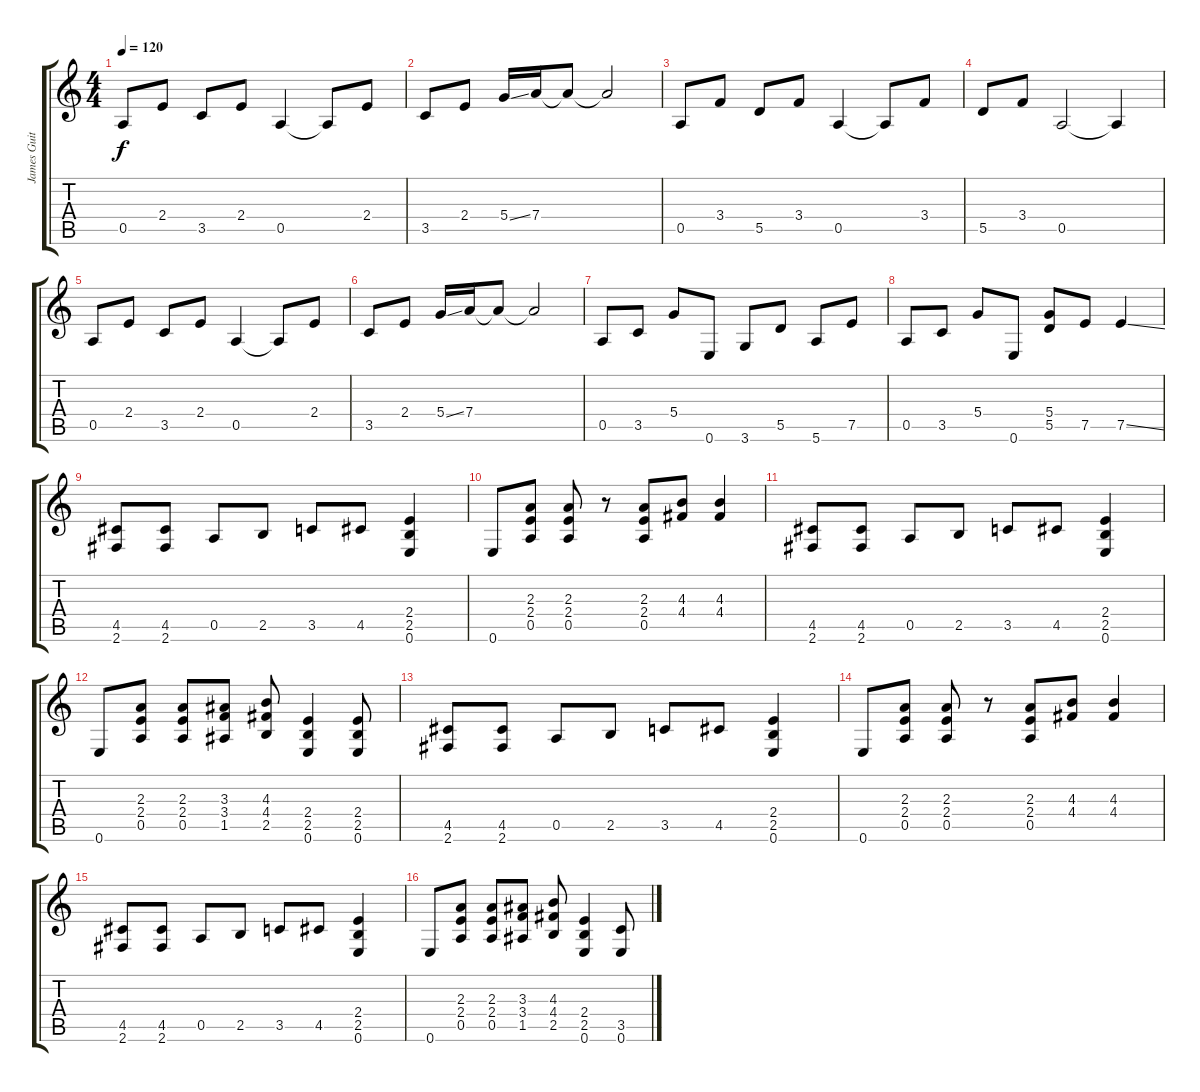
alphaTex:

\track ("James Guitar" "James Guit") {instrument distortionguitar}
\staff {score tabs}
\tuning (E4 B3 G3 D3 A2 E2) {hide}
\ts (4 4)
\tempo 120
\clef g2
\ks c
0.5.8{dy f} 2.4.8 3.5.8 2.4.8 0.5.4 0.5{t}.8 2.4.8 |
3.5.8 2.4.8 5.4{ss}.16 7.4.16 7.4{t}.8 7.4{t}.2 |
0.5.8 3.4.8 5.5.8 3.4.8 0.5.4 0.5{t}.8 3.4.8 |
5.5.8 3.4.8 0.5.2 0.5{t}.4 |
0.5.8 2.4.8 3.5.8 2.4.8 0.5.4 0.5{t}.8 2.4.8 |
3.5.8 2.4.8 5.4{ss}.16 7.4.16 7.4{t}.8 7.4{t}.2 |
0.5.8 3.5.8 5.4.8 0.6.8 3.6.8 5.5.8 5.6.8 7.5.8 |
0.5.8 3.5.8 5.4.8 0.6.8 (5.4 5.5).8 7.5.8 7.5{ss}.4 |
(4.5 2.6).8 (4.5 2.6).8 0.5.8 2.5.8 3.5.8 4.5.8 (2.4 2.5 0.6).4 |
0.6.8 (2.3 2.4 0.5).8 (2.3 2.4 0.5).8 r.8 (2.3 2.4 0.5).8 (4.3 4.4).8 (4.3 4.4).4 |
(4.5 2.6).8 (4.5 2.6).8 0.5.8 2.5.8 3.5.8 4.5.8 (2.4 2.5 0.6).4 |
0.6.8 (2.3 2.4 0.5).8 (2.3 2.4 0.5).8 (3.3 3.4 1.5).8 (4.3 4.4 2.5).8 (2.4 2.5 0.6).4 (2.4 2.5 0.6).8 |
(4.5 2.6).8 (4.5 2.6).8 0.5.8 2.5.8 3.5.8 4.5.8 (2.4 2.5 0.6).4 |
0.6.8 (2.3 2.4 0.5).8 (2.3 2.4 0.5).8 r.8 (2.3 2.4 0.5).8 (4.3 4.4).8 (4.3 4.4).4 |
(4.5 2.6).8 (4.5 2.6).8 0.5.8 2.5.8 3.5.8 4.5.8 (2.4 2.5 0.6).4 |
0.6.8 (2.3 2.4 0.5).8 (2.3 2.4 0.5).8 (3.3 3.4 1.5).8 (4.3 4.4 2.5).8 (2.4 2.5 0.6).4 (3.5 0.6).8
